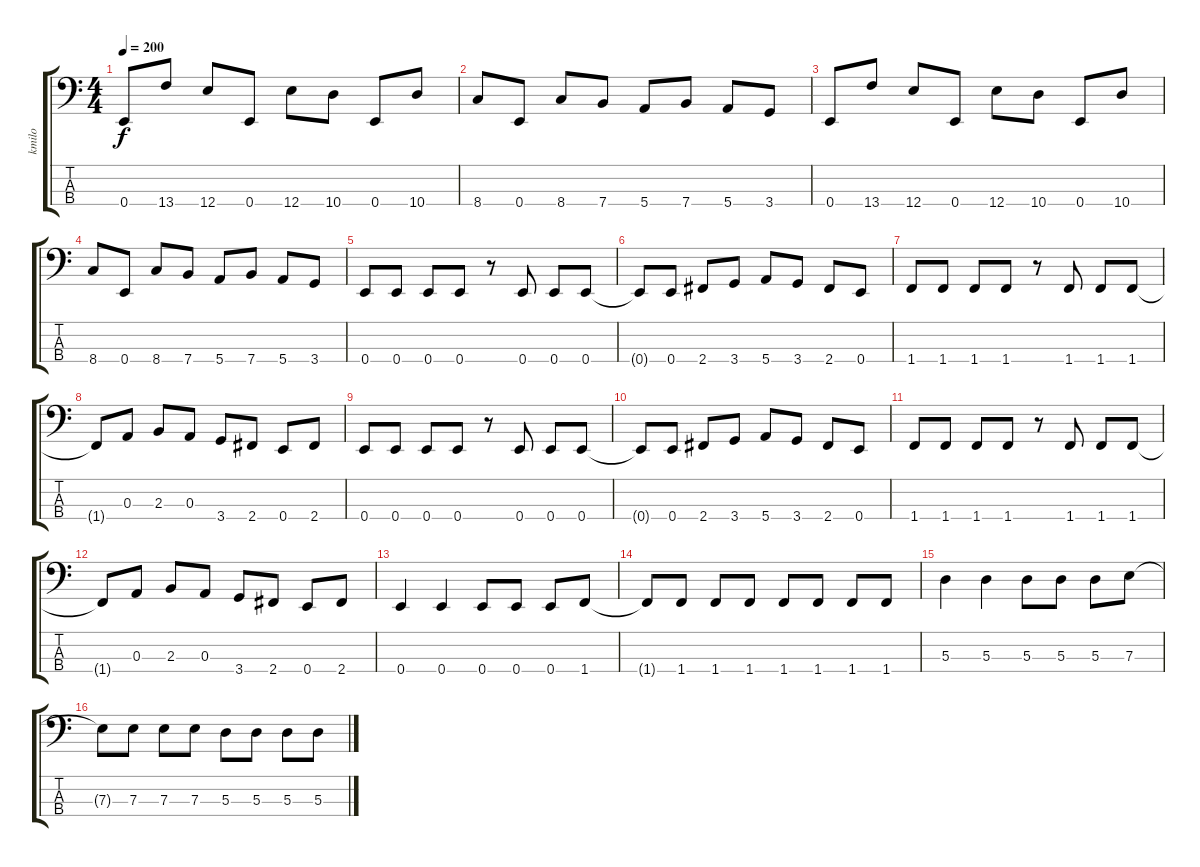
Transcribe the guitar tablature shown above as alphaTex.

\track ("kmilo" "kmilo") {instrument electricbassfinger}
\staff {score tabs}
\tuning (G2 D2 A1 E1) {hide}
\ts (4 4)
\tempo 200
\clef f4
\ks c
0.4.8{dy f} 13.4.8 12.4.8 0.4.8 12.4.8 10.4.8 0.4.8 10.4.8 |
8.4.8 0.4.8 8.4.8 7.4.8 5.4.8 7.4.8 5.4.8 3.4.8 |
0.4.8 13.4.8 12.4.8 0.4.8 12.4.8 10.4.8 0.4.8 10.4.8 |
8.4.8 0.4.8 8.4.8 7.4.8 5.4.8 7.4.8 5.4.8 3.4.8 |
0.4.8 0.4.8 0.4.8 0.4.8 r.8 0.4.8 0.4.8 0.4.8 |
0.4{t}.8 0.4.8 2.4.8 3.4.8 5.4.8 3.4.8 2.4.8 0.4.8 |
1.4.8 1.4.8 1.4.8 1.4.8 r.8 1.4.8 1.4.8 1.4.8 |
1.4{t}.8 0.3.8 2.3.8 0.3.8 3.4.8 2.4.8 0.4.8 2.4.8 |
0.4.8 0.4.8 0.4.8 0.4.8 r.8 0.4.8 0.4.8 0.4.8 |
0.4{t}.8 0.4.8 2.4.8 3.4.8 5.4.8 3.4.8 2.4.8 0.4.8 |
1.4.8 1.4.8 1.4.8 1.4.8 r.8 1.4.8 1.4.8 1.4.8 |
1.4{t}.8 0.3.8 2.3.8 0.3.8 3.4.8 2.4.8 0.4.8 2.4.8 |
0.4.4 0.4.4 0.4.8 0.4.8 0.4.8 1.4.8 |
1.4{t}.8 1.4.8 1.4.8 1.4.8 1.4.8 1.4.8 1.4.8 1.4.8 |
5.3.4 5.3.4 5.3.8 5.3.8 5.3.8 7.3.8 |
7.3{t}.8 7.3.8 7.3.8 7.3.8 5.3.8 5.3.8 5.3.8 5.3.8
